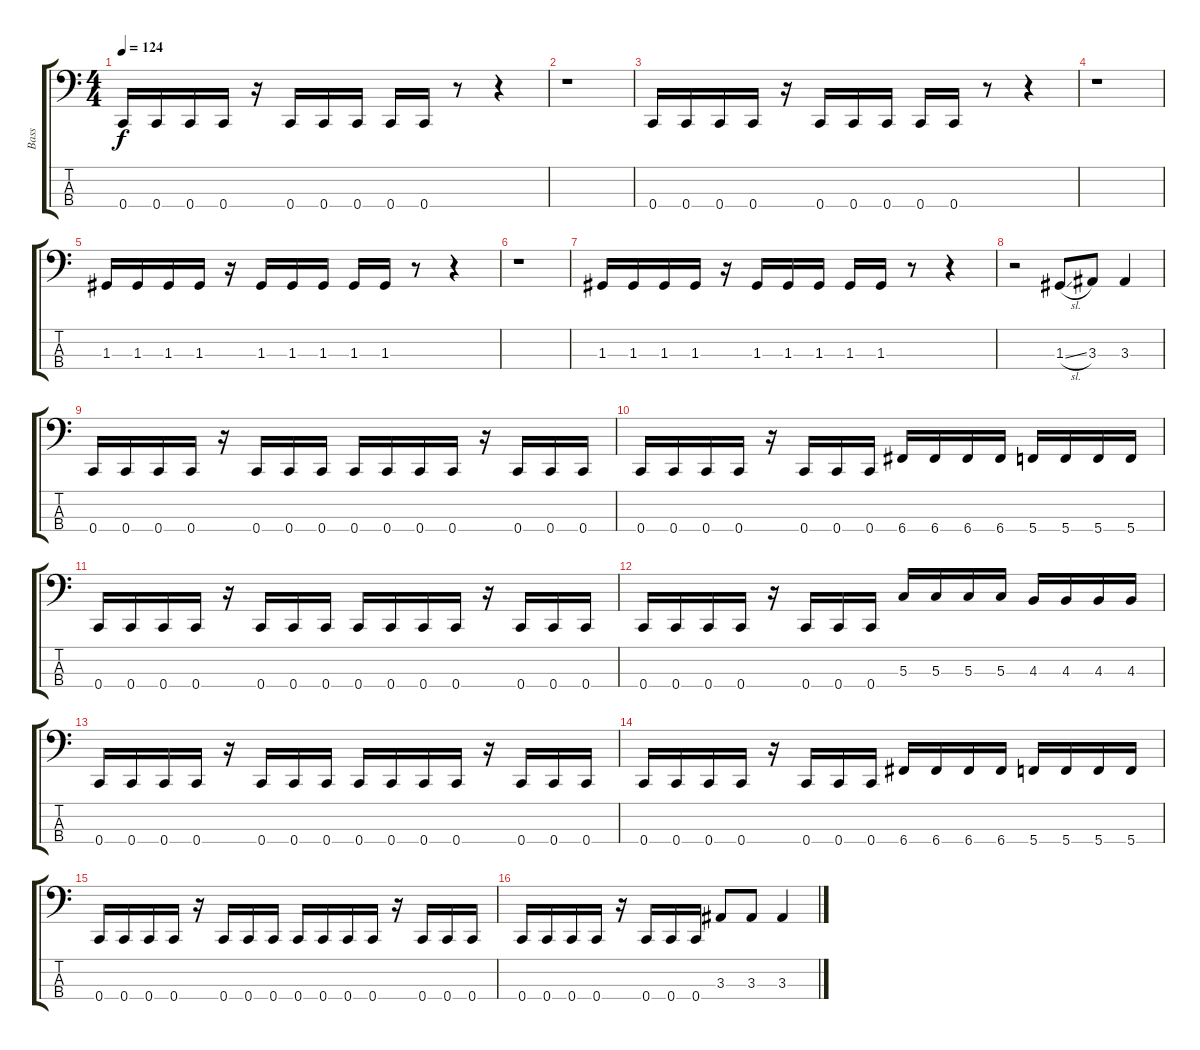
\track ("Bass" "Bass") {instrument electricbasspick}
\staff {score tabs}
\tuning (F2 C2 G1 C1) {hide}
\ts (4 4)
\tempo 124
\clef f4
\ks c
0.4.16{dy f} 0.4.16 0.4.16 0.4.16 r.16 0.4.16 0.4.16 0.4.16 0.4.16 0.4.16 r.8 r.4 |
r.1 |
0.4.16 0.4.16 0.4.16 0.4.16 r.16 0.4.16 0.4.16 0.4.16 0.4.16 0.4.16 r.8 r.4 |
r.1 |
1.3.16 1.3.16 1.3.16 1.3.16 r.16 1.3.16 1.3.16 1.3.16 1.3.16 1.3.16 r.8 r.4 |
r.1 |
1.3.16 1.3.16 1.3.16 1.3.16 r.16 1.3.16 1.3.16 1.3.16 1.3.16 1.3.16 r.8 r.4 |
r.2 1.3{sl}.8 3.3.8 3.3.4 |
0.4.16 0.4.16 0.4.16 0.4.16 r.16 0.4.16 0.4.16 0.4.16 0.4.16 0.4.16 0.4.16 0.4.16 r.16 0.4.16 0.4.16 0.4.16 |
0.4.16 0.4.16 0.4.16 0.4.16 r.16 0.4.16 0.4.16 0.4.16 6.4.16 6.4.16 6.4.16 6.4.16 5.4.16 5.4.16 5.4.16 5.4.16 |
0.4.16 0.4.16 0.4.16 0.4.16 r.16 0.4.16 0.4.16 0.4.16 0.4.16 0.4.16 0.4.16 0.4.16 r.16 0.4.16 0.4.16 0.4.16 |
0.4.16 0.4.16 0.4.16 0.4.16 r.16 0.4.16 0.4.16 0.4.16 5.3.16 5.3.16 5.3.16 5.3.16 4.3.16 4.3.16 4.3.16 4.3.16 |
0.4.16 0.4.16 0.4.16 0.4.16 r.16 0.4.16 0.4.16 0.4.16 0.4.16 0.4.16 0.4.16 0.4.16 r.16 0.4.16 0.4.16 0.4.16 |
0.4.16 0.4.16 0.4.16 0.4.16 r.16 0.4.16 0.4.16 0.4.16 6.4.16 6.4.16 6.4.16 6.4.16 5.4.16 5.4.16 5.4.16 5.4.16 |
0.4.16 0.4.16 0.4.16 0.4.16 r.16 0.4.16 0.4.16 0.4.16 0.4.16 0.4.16 0.4.16 0.4.16 r.16 0.4.16 0.4.16 0.4.16 |
0.4.16 0.4.16 0.4.16 0.4.16 r.16 0.4.16 0.4.16 0.4.16 3.3.8 3.3.8 3.3.4
